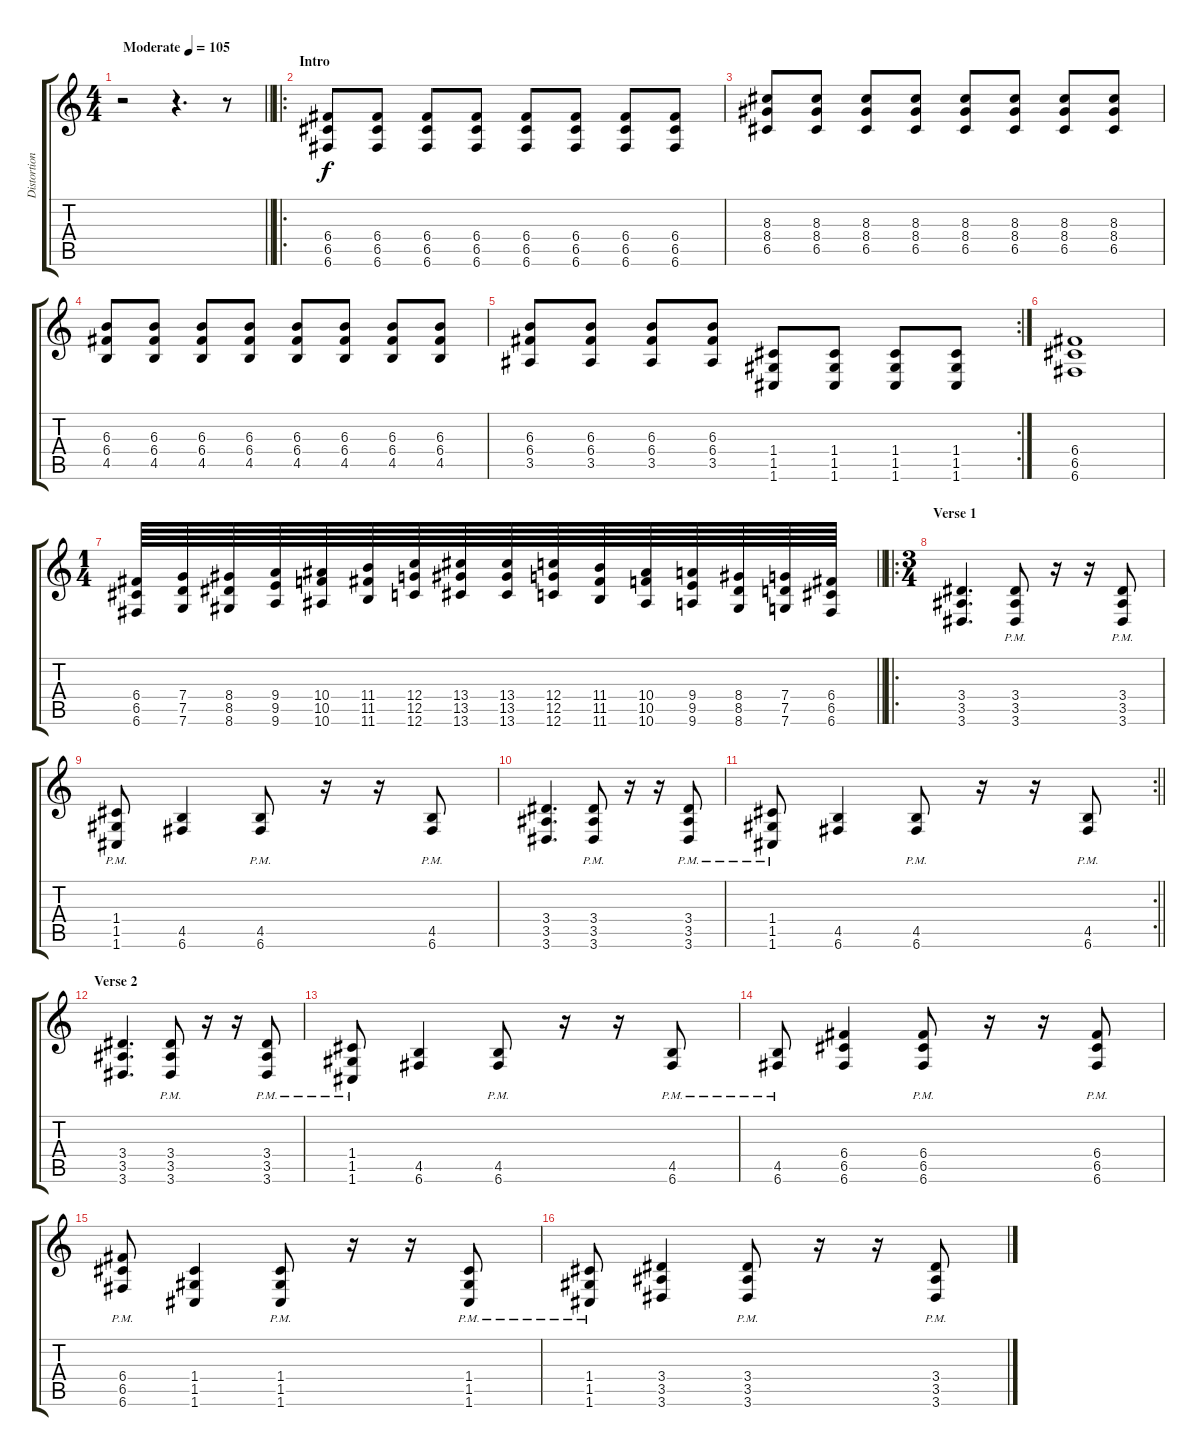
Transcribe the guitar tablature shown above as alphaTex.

\track ("Distortion Guitar" "Distortion") {instrument distortionguitar}
\staff {score tabs}
\tuning (D4 A3 F3 C3 G2 C2) {hide}
\ts (4 4)
\tempo (105 "Moderate")
\clef g2
\barLineRight lightlight
\ks c
r.2{dy f instrument distortionguitar} r.4{d} r.8 |
\ro
\section ("" "Intro")
(6.4 6.5 6.6).8 (6.4 6.5 6.6).8 (6.4 6.5 6.6).8 (6.4 6.5 6.6).8 (6.4 6.5 6.6).8 (6.4 6.5 6.6).8 (6.4 6.5 6.6).8 (6.4 6.5 6.6).8 |
(8.3 8.4 6.5).8 (8.3 8.4 6.5).8 (8.3 8.4 6.5).8 (8.3 8.4 6.5).8 (8.3 8.4 6.5).8 (8.3 8.4 6.5).8 (8.3 8.4 6.5).8 (8.3 8.4 6.5).8 |
(6.3 6.4 4.5).8 (6.3 6.4 4.5).8 (6.3 6.4 4.5).8 (6.3 6.4 4.5).8 (6.3 6.4 4.5).8 (6.3 6.4 4.5).8 (6.3 6.4 4.5).8 (6.3 6.4 4.5).8 |
\rc 2
(6.3 6.4 3.5).8 (6.3 6.4 3.5).8 (6.3 6.4 3.5).8 (6.3 6.4 3.5).8 (1.4 1.5 1.6).8 (1.4 1.5 1.6).8 (1.4 1.5 1.6).8 (1.4 1.5 1.6).8 |
(6.4 6.5 6.6).1 |
\ts (1 4)
\barLineRight lightlight
(6.4 6.5 6.6).64{volume 16 instrument guitarfretnoise} (7.4 7.5 7.6).64 (8.4 8.5 8.6).64 (9.4 9.5 9.6).64 (10.4 10.5 10.6).64 (11.4 11.5 11.6).64 (12.4 12.5 12.6).64 (13.4 13.5 13.6).64 (13.4 13.5 13.6).64 (12.4 12.5 12.6).64 (11.4 11.5 11.6).64 (10.4 10.5 10.6).64 (9.4 9.5 9.6).64 (8.4 8.5 8.6).64 (7.4 7.5 7.6).64 (6.4 6.5 6.6).64 |
\ro
\ts (3 4)
\section ("" "Verse 1")
(3.4 3.5 3.6).4{d volume 8 instrument electricguitarmuted} (3.4{pm} 3.5{pm} 3.6{pm}).8 r.16 r.16 (3.4{pm} 3.5{pm} 3.6{pm}).8 |
(1.4{pm} 1.5 1.6).8 (4.5 6.6).4 (4.5{pm} 6.6).8 r.16 r.16 (4.5{pm} 6.6).8 |
(3.4 3.5 3.6).4{d} (3.4{pm} 3.5{pm} 3.6{pm}).8 r.16 r.16 (3.4{pm} 3.5{pm} 3.6{pm}).8 |
\rc 2
\barLineRight lightlight
(1.4{pm} 1.5 1.6).8 (4.5 6.6).4 (4.5{pm} 6.6).8 r.16 r.16 (4.5{pm} 6.6).8 |
\section ("" "Verse 2")
(3.4 3.5 3.6).4{d volume 12 instrument distortionguitar} (3.4{pm} 3.5{pm} 3.6{pm}).8 r.16 r.16 (3.4{pm} 3.5{pm} 3.6{pm}).8 |
(1.4{pm} 1.5 1.6).8 (4.5 6.6).4 (4.5{pm} 6.6).8 r.16 r.16 (4.5{pm} 6.6).8 |
(4.5{pm} 6.6).8 (6.4 6.5 6.6).4 (6.4 6.5 6.6{pm}).8 r.16 r.16 (6.4{pm} 6.5 6.6{pm}).8 |
(6.4{pm} 6.5 6.6).8 (1.4 1.5 1.6).4 (1.4{pm} 1.5 1.6).8 r.16 r.16 (1.4{pm} 1.5 1.6).8 |
(1.4{pm} 1.5 1.6).8 (3.4 3.5 3.6).4 (3.4{pm} 3.5{pm} 3.6{pm}).8 r.16 r.16 (3.4{pm} 3.5{pm} 3.6{pm}).8
